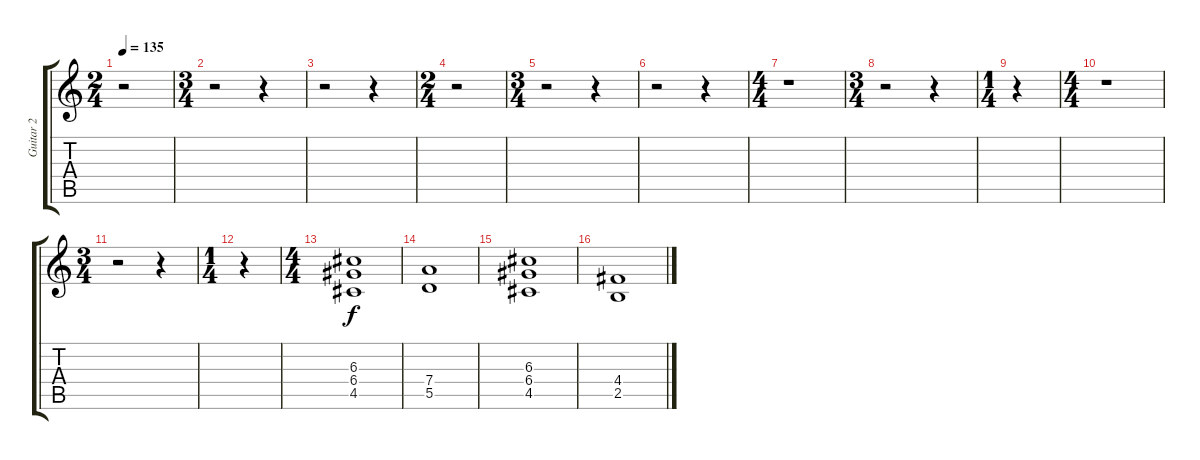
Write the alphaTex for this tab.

\track ("Guitar 2" "Guitar 2") {instrument distortionguitar}
\staff {score tabs}
\tuning (E4 B3 G3 D3 A2 E2) {hide}
\ts (2 4)
\tempo 135
\clef g2
\ks c
r.2{dy f} |
\ts (3 4)
r.2 r.4 |
r.2 r.4 |
\ts (2 4)
r.2 |
\ts (3 4)
r.2 r.4 |
r.2 r.4 |
\ts (4 4)
r.1 |
\ts (3 4)
r.2 r.4 |
\ts (1 4)
r.4 |
\ts (4 4)
r.1 |
\ts (3 4)
r.2 r.4 |
\ts (1 4)
r.4 |
\ts (4 4)
(6.3 6.4 4.5).1 |
(7.4 5.5).1 |
(6.3 6.4 4.5).1 |
(4.4 2.5).1
